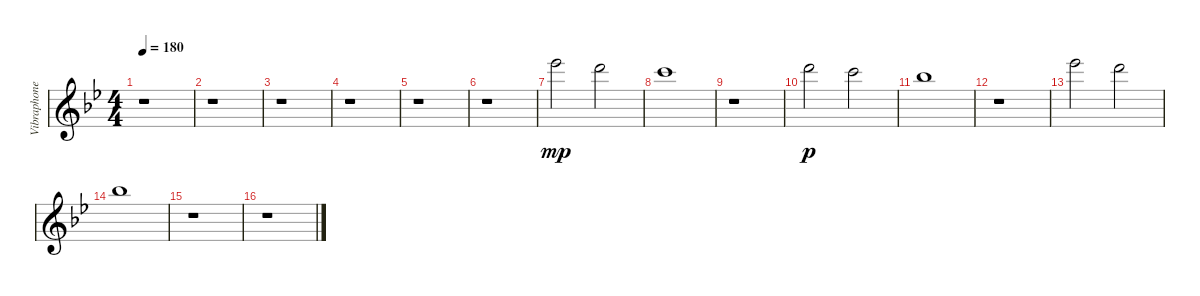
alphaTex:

\track ("Vibraphone L" "Vibraphone") {instrument vibraphone}
\staff {score}
\tuning (E4 B3 G3 D3 A2 E2 B1) {hide}
\ts (4 4)
\tempo 180
\clef g2
\ks bb
r.1{dy p} |
r.1 |
r.1 |
r.1 |
r.1 |
r.1 |
23.1.2{dy mp} 22.1.2 |
20.1.1 |
r.1 |
22.1.2{dy p} 20.1.2 |
18.1.1 |
r.1 |
23.1.2 22.1.2 |
18.1.1 |
r.1 |
r.1
